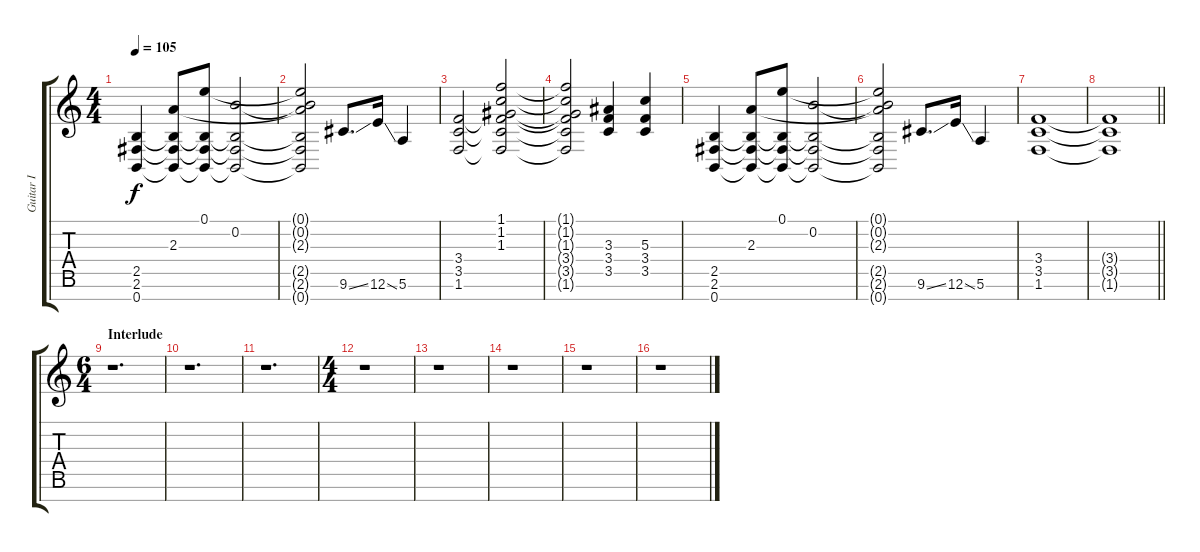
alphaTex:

\track ("Guitar I" "Guitar I") {instrument distortionguitar}
\staff {score tabs}
\tuning (E4 B3 G3 D3 A2 E2 B1) {hide}
\ts (4 4)
\tempo 105
\clef g2
\ks c
(2.5 2.6 0.7).4{dy f} (2.3 2.5{t} 2.6{t} 0.7{t}).8 (0.1 2.5{t} 2.6{t} 0.7{t}).8 (0.2 2.5{t} 2.6{t} 0.7{t}).2 |
(0.1{t} 0.2{t} 2.3{t} 2.5{t} 2.6{t} 0.7{t}).2 9.6{ss}.8{d} 12.6{ss}.16 5.6.4 |
(3.4 3.5 1.6).2 (1.1 1.2 1.3 3.4{t} 3.5{t} 1.6{t}).2 |
(1.1{t} 1.2{t} 1.3{t} 3.4{t} 3.5{t} 1.6{t}).2 (3.3 3.4 3.5).4 (5.3 3.4 3.5).4 |
(2.5 2.6 0.7).4 (2.3 2.5{t} 2.6{t} 0.7{t}).8 (0.1 2.5{t} 2.6{t} 0.7{t}).8 (0.2 2.5{t} 2.6{t} 0.7{t}).2 |
(0.1{t} 0.2{t} 2.3{t} 2.5{t} 2.6{t} 0.7{t}).2 9.6{ss}.8{d} 12.6{ss}.16 5.6.4 |
(3.4 3.5 1.6).1 |
\barLineRight lightlight
(3.4{t} 3.5{t} 1.6{t}).1 |
\ts (6 4)
\section ("" "Interlude")
r.1{d} |
r.1{d} |
r.1{d} |
\ts (4 4)
r.1 |
r.1 |
r.1 |
r.1 |
r.1
